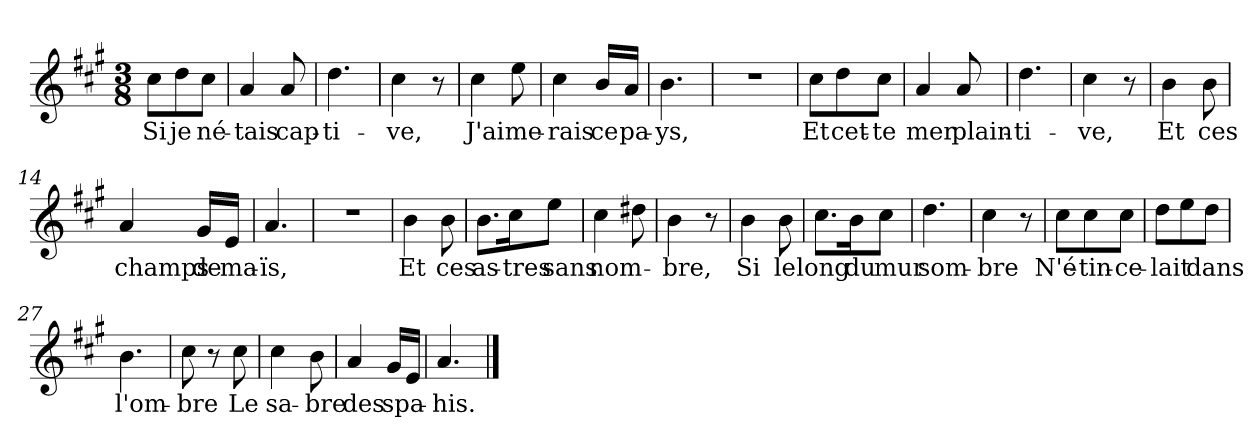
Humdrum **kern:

**kern	**text
*part1	*part1
*staff1	*staff1
*clefG2	*
*k[f#c#g#]	*
*M3/8	*
=1	=1
!	!LO:LY:b
8cc#\L	Si
!	!LO:LY:b
8dd\	je
!	!LO:LY:b
8cc#\J	né-
=2	=2
!	!LO:LY:b
4a/	-tais
!	!LO:LY:b
8a/	cap-
=3	=3
!	!LO:LY:b
4.dd\	-ti-
=4	=4
!	!LO:LY:b
4cc#\	-ve,
8r	.
=5	=5
!	!LO:LY:b
4cc#\	J'ai
!	!LO:LY:b
8ee\	-me-
=6	=6
!	!LO:LY:b
4cc#\	-rais
!	!LO:LY:b
16b/LL	ce
!	!LO:LY:b
16a/JJ	pa-
=7	=7
!	!LO:LY:b
4.b\	-ys,
=8	=8
4.r	.
=9	=9
!	!LO:LY:b
8cc#\L	Et
!	!LO:LY:b
8dd\	cet-
!	!LO:LY:b
8cc#\J	-te
=10	=10
!	!LO:LY:b
4a/	mer
!	!LO:LY:b
8a/	plain-
=11	=11
!	!LO:LY:b
4.dd\	-ti-
=12	=12
!	!LO:LY:b
4cc#\	-ve,
8r	.
=13	=13
!	!LO:LY:b
4b\	Et
!	!LO:LY:b
8b\	ces
!!LO:LB:g=z
=14	=14
!	!LO:LY:b
4a/	champs
!	!LO:LY:b
16g#/LL	de
!	!LO:LY:b
16e/JJ	ma-
=15	=15
!	!LO:LY:b
4.a/	ïs,
=16	=16
4.r	.
=17	=17
!	!LO:LY:b
4b\	Et
!	!LO:LY:b
8b\	ces
=18	=18
!	!LO:LY:b
8.b\L	as-
!	!LO:LY:b
16cc#\K	-tres
!	!LO:LY:b
8ee\J	sans
=19	=19
!	!LO:LY:b
4cc#\	nom-
8dd#X\	.
=20	=20
!	!LO:LY:b
4b\	-bre,
8r	.
=21	=21
!	!LO:LY:b
4b\	Si
!	!LO:LY:b
8b\	le
=22	=22
!	!LO:LY:b
8.cc#\L	long
!	!LO:LY:b
16b\K	du
!	!LO:LY:b
8cc#\J	mur
=23	=23
!	!LO:LY:b
4.dd\	som-
=24	=24
!	!LO:LY:b
4cc#\	-bre
8r	.
=25	=25
!	!LO:LY:b
8cc#\L	N'é-
!	!LO:LY:b
8cc#\	-tin-
!	!LO:LY:b
8cc#\J	-ce-
!!LO:LB:g=z
=26	=26
!	!LO:LY:b
8dd\L	-lait
8ee\	.
!	!LO:LY:b
8dd\J	dans
=27	=27
!	!LO:LY:b
4.b\	l'om-
=28	=28
!	!LO:LY:b
8cc#\	-bre
8r	.
!	!LO:LY:b
8cc#\	Le
=29	=29
!	!LO:LY:b
4cc#\	sa-
!	!LO:LY:b
8b\	-bre
=30	=30
!	!LO:LY:b
4a/	des
!	!LO:LY:b
16g#/LL	spa-
16e/JJ	.
=31	=31
!	!LO:LY:b
4.a/	-his.
==	==
*-	*-
